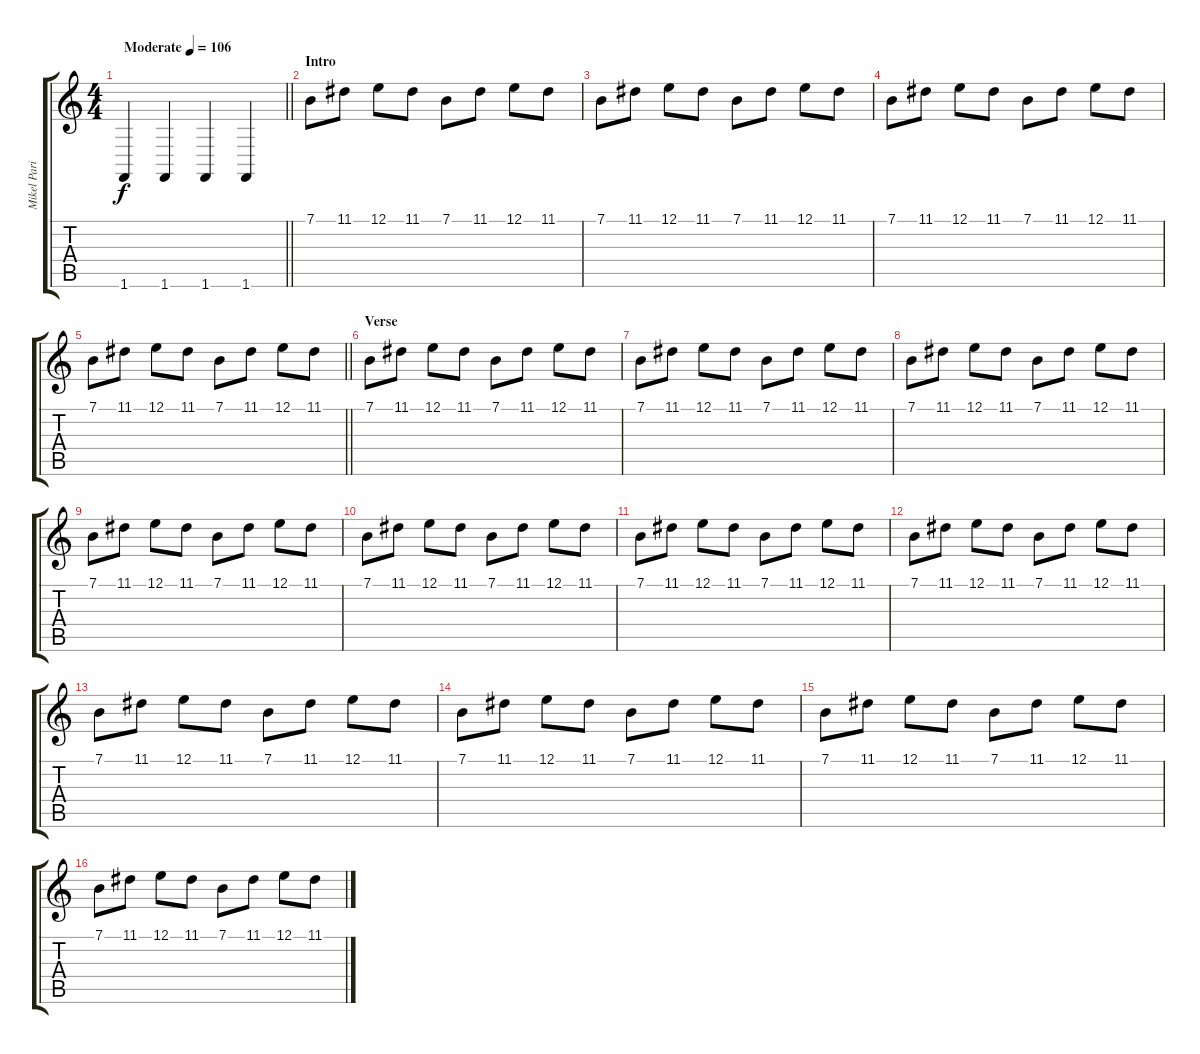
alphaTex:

\track ("Mikel Paris" "Mikel Pari") {instrument brightacousticpiano}
\staff {score tabs}
\tuning (E4 B3 G3 D3 A2 E2) {hide}
\ts (4 4)
\tempo (106 "Moderate")
\clef g2
\barLineRight lightlight
\ks c
1.6.4{dy f instrument brightacousticpiano} 1.6.4 1.6.4 1.6.4 |
\section ("" "Intro")
7.1.8 11.1.8 12.1.8 11.1.8 7.1.8 11.1.8 12.1.8 11.1.8 |
7.1.8 11.1.8 12.1.8 11.1.8 7.1.8 11.1.8 12.1.8 11.1.8 |
7.1.8 11.1.8 12.1.8 11.1.8 7.1.8 11.1.8 12.1.8 11.1.8 |
\barLineRight lightlight
7.1.8 11.1.8 12.1.8 11.1.8 7.1.8 11.1.8 12.1.8 11.1.8 |
\section ("" "Verse")
7.1.8 11.1.8 12.1.8 11.1.8 7.1.8 11.1.8 12.1.8 11.1.8 |
7.1.8 11.1.8 12.1.8 11.1.8 7.1.8 11.1.8 12.1.8 11.1.8 |
7.1.8 11.1.8 12.1.8 11.1.8 7.1.8 11.1.8 12.1.8 11.1.8 |
7.1.8 11.1.8 12.1.8 11.1.8 7.1.8 11.1.8 12.1.8 11.1.8 |
7.1.8 11.1.8 12.1.8 11.1.8 7.1.8 11.1.8 12.1.8 11.1.8 |
7.1.8 11.1.8 12.1.8 11.1.8 7.1.8 11.1.8 12.1.8 11.1.8 |
7.1.8 11.1.8 12.1.8 11.1.8 7.1.8 11.1.8 12.1.8 11.1.8 |
7.1.8 11.1.8 12.1.8 11.1.8 7.1.8 11.1.8 12.1.8 11.1.8 |
7.1.8 11.1.8 12.1.8 11.1.8 7.1.8 11.1.8 12.1.8 11.1.8 |
7.1.8 11.1.8 12.1.8 11.1.8 7.1.8 11.1.8 12.1.8 11.1.8 |
7.1.8 11.1.8 12.1.8 11.1.8 7.1.8 11.1.8 12.1.8 11.1.8
